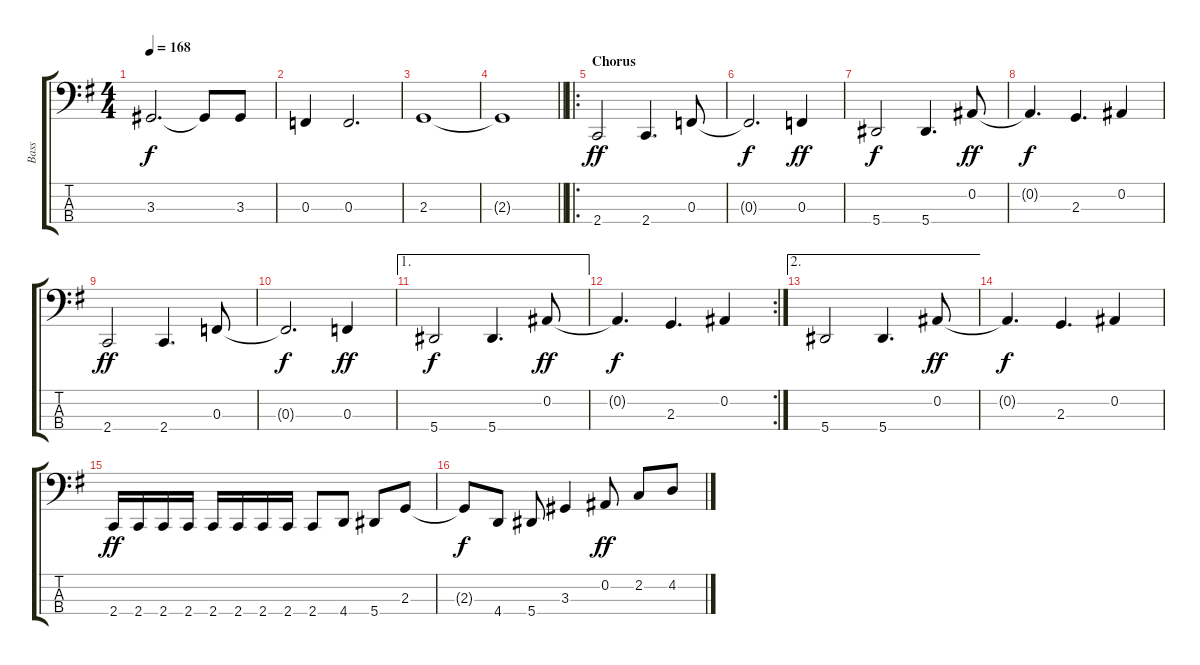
\track ("Bass" "Bass") {instrument electricbassfinger}
\staff {score tabs}
\tuning (Eb2 Bb1 F1 Bb0) {hide}
\ts (4 4)
\tempo 168
\clef f4
\ks g
3.3.2{d dy f} 3.3{t}.8 3.3.8 |
0.3.4 0.3.2{d} |
2.3.1 |
\barLineRight lightlight
2.3{t}.1 |
\ro
\section ("" "Chorus")
2.4.2{dy ff} 2.4.4{d} 0.3.8 |
0.3{t}.2{d dy f} 0.3.4{dy ff} |
5.4.2{dy f} 5.4.4{d} 0.2.8{dy ff} |
0.2{t}.4{d dy f} 2.3.4{d} 0.2.4 |
2.4.2{dy ff} 2.4.4{d} 0.3.8 |
0.3{t}.2{d dy f} 0.3.4{dy ff} |
\ae 1
5.4.2{dy f} 5.4.4{d} 0.2.8{dy ff} |
\rc 2
0.2{t}.4{d dy f} 2.3.4{d} 0.2.4 |
\ae 2
5.4.2 5.4.4{d} 0.2.8{dy ff} |
0.2{t}.4{d dy f} 2.3.4{d} 0.2.4 |
2.4.16{dy ff} 2.4.16 2.4.16 2.4.16 2.4.16 2.4.16 2.4.16 2.4.16 2.4.8 4.4.8 5.4.8 2.3.8 |
2.3{t}.8{dy f} 4.4.8 5.4.8 3.3.4 0.2.8{dy ff} 2.2.8 4.2.8
